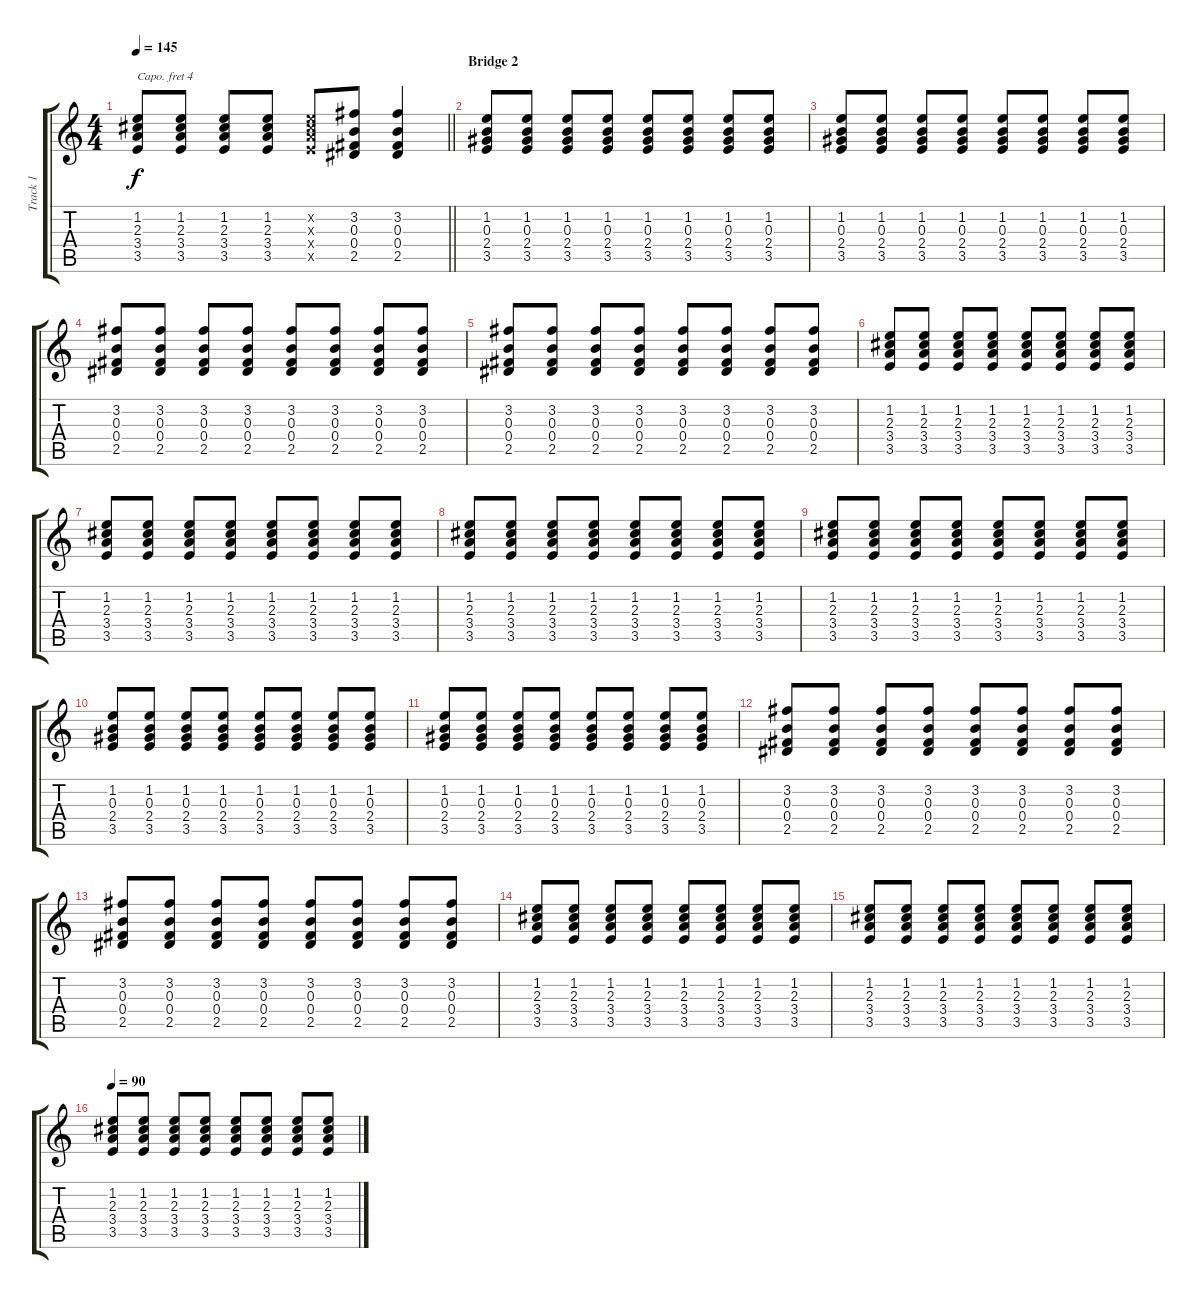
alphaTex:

\track ("Track 1" "Track 1") {instrument overdrivenguitar}
\staff {score tabs}
\capo 4
\tuning (E4 B3 G3 D3 A2 E2) {hide}
\ts (4 4)
\tempo 145
\clef g2
\barLineRight lightlight
\ks c
(1.2 2.3 3.4 3.5).8{dy f} (1.2 2.3 3.4 3.5).8 (1.2 2.3 3.4 3.5).8 (1.2 2.3 3.4 3.5).8 (1.2{x} 2.3{x} 3.4{x} 3.5{x}).8 (3.2 0.3 0.4 2.5).8 (3.2 0.3 0.4 2.5).4 |
\section ("" "Bridge 2")
(1.2 0.3 2.4 3.5).8 (1.2 0.3 2.4 3.5).8 (1.2 0.3 2.4 3.5).8 (1.2 0.3 2.4 3.5).8 (1.2 0.3 2.4 3.5).8 (1.2 0.3 2.4 3.5).8 (1.2 0.3 2.4 3.5).8 (1.2 0.3 2.4 3.5).8 |
(1.2 0.3 2.4 3.5).8 (1.2 0.3 2.4 3.5).8 (1.2 0.3 2.4 3.5).8 (1.2 0.3 2.4 3.5).8 (1.2 0.3 2.4 3.5).8 (1.2 0.3 2.4 3.5).8 (1.2 0.3 2.4 3.5).8 (1.2 0.3 2.4 3.5).8 |
(3.2 0.3 0.4 2.5).8 (3.2 0.3 0.4 2.5).8 (3.2 0.3 0.4 2.5).8 (3.2 0.3 0.4 2.5).8 (3.2 0.3 0.4 2.5).8 (3.2 0.3 0.4 2.5).8 (3.2 0.3 0.4 2.5).8 (3.2 0.3 0.4 2.5).8 |
(3.2 0.3 0.4 2.5).8 (3.2 0.3 0.4 2.5).8 (3.2 0.3 0.4 2.5).8 (3.2 0.3 0.4 2.5).8 (3.2 0.3 0.4 2.5).8 (3.2 0.3 0.4 2.5).8 (3.2 0.3 0.4 2.5).8 (3.2 0.3 0.4 2.5).8 |
(1.2 2.3 3.4 3.5).8 (1.2 2.3 3.4 3.5).8 (1.2 2.3 3.4 3.5).8 (1.2 2.3 3.4 3.5).8 (1.2 2.3 3.4 3.5).8 (1.2 2.3 3.4 3.5).8 (1.2 2.3 3.4 3.5).8 (1.2 2.3 3.4 3.5).8 |
(1.2 2.3 3.4 3.5).8 (1.2 2.3 3.4 3.5).8 (1.2 2.3 3.4 3.5).8 (1.2 2.3 3.4 3.5).8 (1.2 2.3 3.4 3.5).8 (1.2 2.3 3.4 3.5).8 (1.2 2.3 3.4 3.5).8 (1.2 2.3 3.4 3.5).8 |
(1.2 2.3 3.4 3.5).8 (1.2 2.3 3.4 3.5).8 (1.2 2.3 3.4 3.5).8 (1.2 2.3 3.4 3.5).8 (1.2 2.3 3.4 3.5).8 (1.2 2.3 3.4 3.5).8 (1.2 2.3 3.4 3.5).8 (1.2 2.3 3.4 3.5).8 |
(1.2 2.3 3.4 3.5).8 (1.2 2.3 3.4 3.5).8 (1.2 2.3 3.4 3.5).8 (1.2 2.3 3.4 3.5).8 (1.2 2.3 3.4 3.5).8 (1.2 2.3 3.4 3.5).8 (1.2 2.3 3.4 3.5).8 (1.2 2.3 3.4 3.5).8 |
(1.2 0.3 2.4 3.5).8 (1.2 0.3 2.4 3.5).8 (1.2 0.3 2.4 3.5).8 (1.2 0.3 2.4 3.5).8 (1.2 0.3 2.4 3.5).8 (1.2 0.3 2.4 3.5).8 (1.2 0.3 2.4 3.5).8 (1.2 0.3 2.4 3.5).8 |
(1.2 0.3 2.4 3.5).8 (1.2 0.3 2.4 3.5).8 (1.2 0.3 2.4 3.5).8 (1.2 0.3 2.4 3.5).8 (1.2 0.3 2.4 3.5).8 (1.2 0.3 2.4 3.5).8 (1.2 0.3 2.4 3.5).8 (1.2 0.3 2.4 3.5).8 |
(3.2 0.3 0.4 2.5).8 (3.2 0.3 0.4 2.5).8 (3.2 0.3 0.4 2.5).8 (3.2 0.3 0.4 2.5).8 (3.2 0.3 0.4 2.5).8 (3.2 0.3 0.4 2.5).8 (3.2 0.3 0.4 2.5).8 (3.2 0.3 0.4 2.5).8 |
(3.2 0.3 0.4 2.5).8 (3.2 0.3 0.4 2.5).8 (3.2 0.3 0.4 2.5).8 (3.2 0.3 0.4 2.5).8 (3.2 0.3 0.4 2.5).8 (3.2 0.3 0.4 2.5).8 (3.2 0.3 0.4 2.5).8 (3.2 0.3 0.4 2.5).8 |
(1.2 2.3 3.4 3.5).8 (1.2 2.3 3.4 3.5).8 (1.2 2.3 3.4 3.5).8 (1.2 2.3 3.4 3.5).8 (1.2 2.3 3.4 3.5).8 (1.2 2.3 3.4 3.5).8 (1.2 2.3 3.4 3.5).8 (1.2 2.3 3.4 3.5).8 |
(1.2 2.3 3.4 3.5).8 (1.2 2.3 3.4 3.5).8 (1.2 2.3 3.4 3.5).8 (1.2 2.3 3.4 3.5).8 (1.2 2.3 3.4 3.5).8 (1.2 2.3 3.4 3.5).8 (1.2 2.3 3.4 3.5).8 (1.2 2.3 3.4 3.5).8 |
\tempo 90
(1.2 2.3 3.4 3.5).8 (1.2 2.3 3.4 3.5).8 (1.2 2.3 3.4 3.5).8 (1.2 2.3 3.4 3.5).8 (1.2 2.3 3.4 3.5).8 (1.2 2.3 3.4 3.5).8 (1.2 2.3 3.4 3.5).8 (1.2 2.3 3.4 3.5).8
